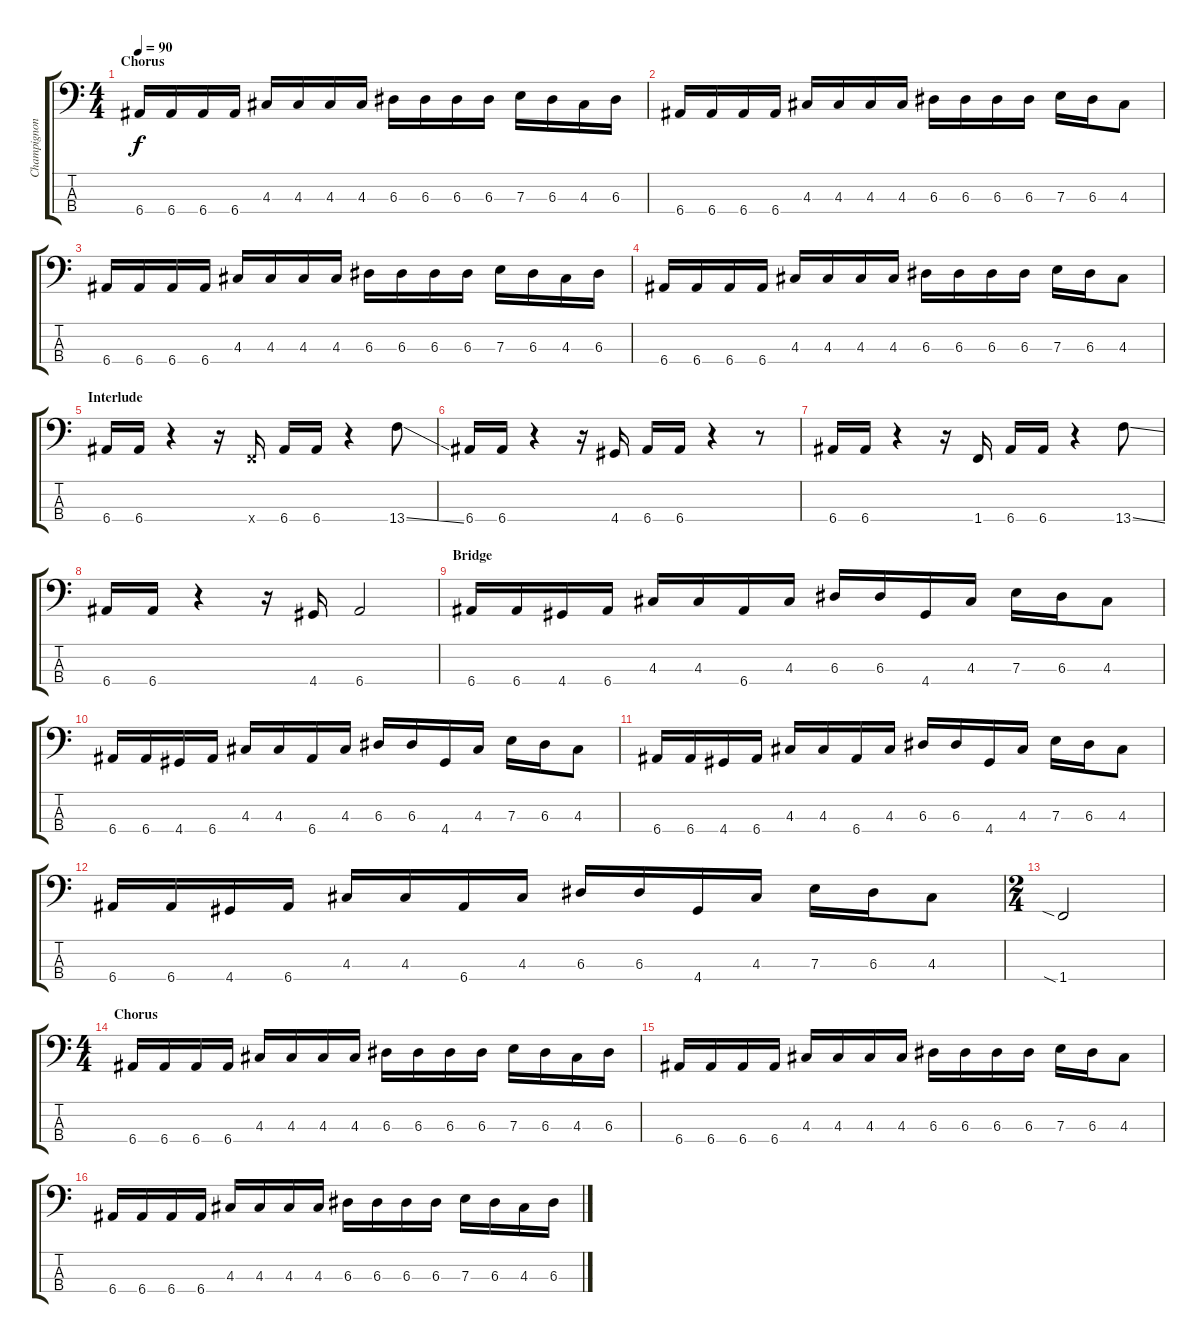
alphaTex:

\track ("Champignon" "Champignon") {instrument electricbassfinger}
\staff {score tabs}
\tuning (G2 D2 A1 E1) {hide}
\ts (4 4)
\section ("" "Chorus")
\tempo 90
\clef f4
\ks c
6.4.16{dy f} 6.4.16 6.4.16 6.4.16 4.3.16 4.3.16 4.3.16 4.3.16 6.3.16 6.3.16 6.3.16 6.3.16 7.3.16 6.3.16 4.3.16 6.3.16 |
6.4.16 6.4.16 6.4.16 6.4.16 4.3.16 4.3.16 4.3.16 4.3.16 6.3.16 6.3.16 6.3.16 6.3.16 7.3.16 6.3.16 4.3.8 |
6.4.16 6.4.16 6.4.16 6.4.16 4.3.16 4.3.16 4.3.16 4.3.16 6.3.16 6.3.16 6.3.16 6.3.16 7.3.16 6.3.16 4.3.16 6.3.16 |
6.4.16 6.4.16 6.4.16 6.4.16 4.3.16 4.3.16 4.3.16 4.3.16 6.3.16 6.3.16 6.3.16 6.3.16 7.3.16 6.3.16 4.3.8 |
\section ("" "Interlude")
6.4.16 6.4.16 r.4 r.16 1.4{x}.16 6.4.16 6.4.16 r.4 13.4{ss}.8 |
6.4.16 6.4.16 r.4 r.16 4.4.16 6.4.16 6.4.16 r.4 r.8 |
6.4.16 6.4.16 r.4 r.16 1.4.16 6.4.16 6.4.16 r.4 13.4{ss}.8 |
6.4.16 6.4.16 r.4 r.16 4.4.16 6.4.2 |
\section ("" "Bridge")
6.4.16 6.4.16 4.4.16 6.4.16 4.3.16 4.3.16 6.4.16 4.3.16 6.3.16 6.3.16 4.4.16 4.3.16 7.3.16 6.3.16 4.3.8 |
6.4.16 6.4.16 4.4.16 6.4.16 4.3.16 4.3.16 6.4.16 4.3.16 6.3.16 6.3.16 4.4.16 4.3.16 7.3.16 6.3.16 4.3.8 |
6.4.16 6.4.16 4.4.16 6.4.16 4.3.16 4.3.16 6.4.16 4.3.16 6.3.16 6.3.16 4.4.16 4.3.16 7.3.16 6.3.16 4.3.8 |
6.4.16 6.4.16 4.4.16 6.4.16 4.3.16 4.3.16 6.4.16 4.3.16 6.3.16 6.3.16 4.4.16 4.3.16 7.3.16 6.3.16 4.3.8 |
\ts (2 4)
1.4{sia}.2 |
\ts (4 4)
\section ("" "Chorus")
6.4.16 6.4.16 6.4.16 6.4.16 4.3.16 4.3.16 4.3.16 4.3.16 6.3.16 6.3.16 6.3.16 6.3.16 7.3.16 6.3.16 4.3.16 6.3.16 |
6.4.16 6.4.16 6.4.16 6.4.16 4.3.16 4.3.16 4.3.16 4.3.16 6.3.16 6.3.16 6.3.16 6.3.16 7.3.16 6.3.16 4.3.8 |
6.4.16 6.4.16 6.4.16 6.4.16 4.3.16 4.3.16 4.3.16 4.3.16 6.3.16 6.3.16 6.3.16 6.3.16 7.3.16 6.3.16 4.3.16 6.3.16
